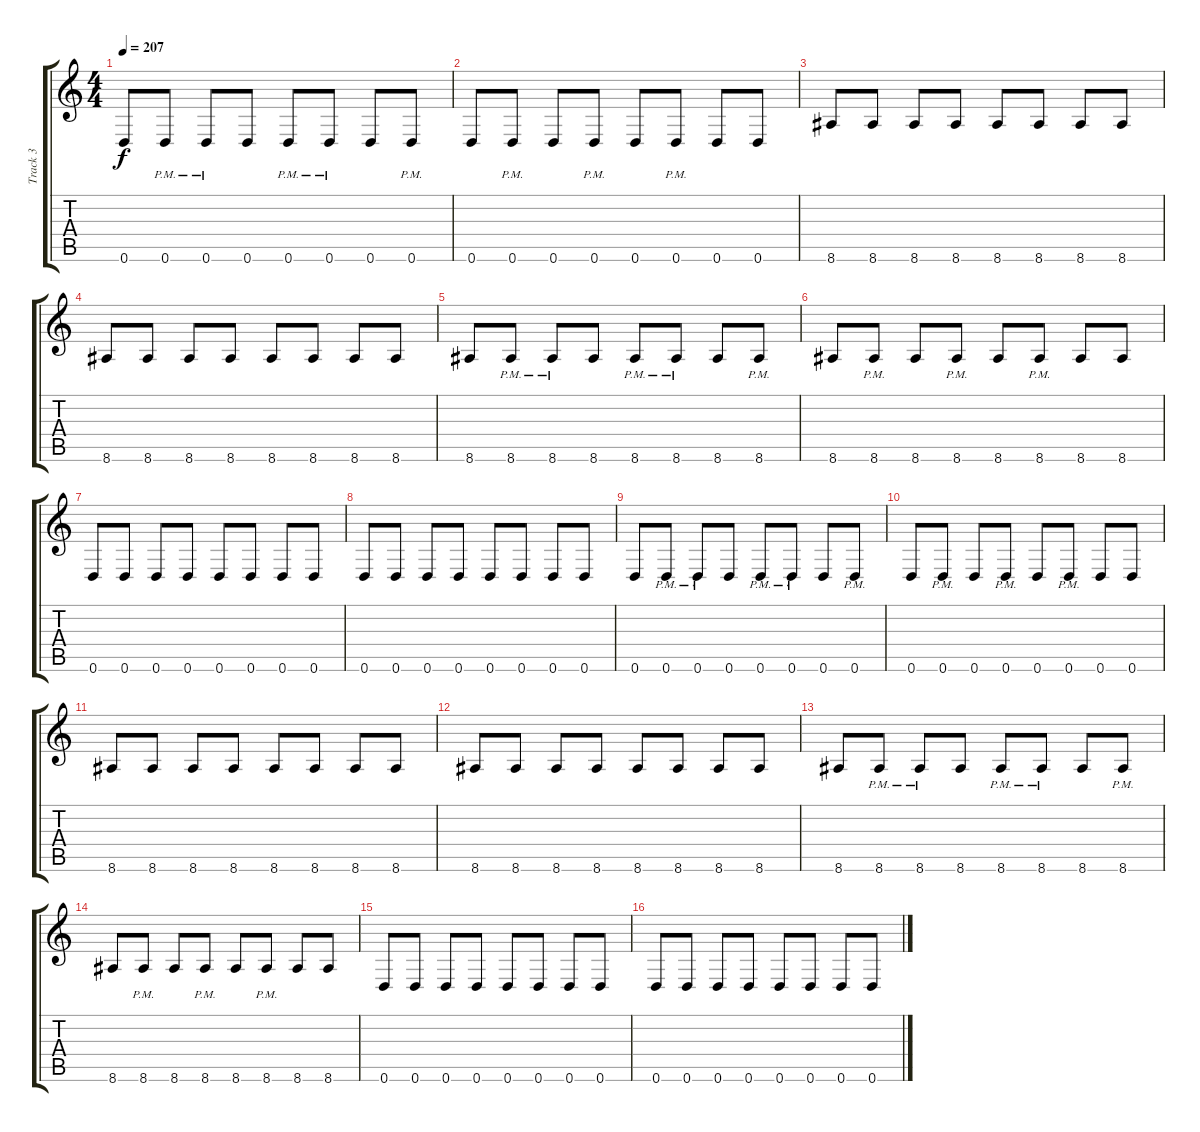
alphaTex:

\track ("Track 3" "Track 3") {instrument electricbasspick}
\staff {score tabs}
\tuning (E4 B3 G3 D3 A2 D2) {hide}
\ts (4 4)
\tempo 207
\clef g2
\ks c
0.6.8{dy f} 0.6{pm}.8 0.6{pm}.8 0.6.8 0.6{pm}.8 0.6{pm}.8 0.6.8 0.6{pm}.8 |
0.6.8 0.6{pm}.8 0.6.8 0.6{pm}.8 0.6.8 0.6{pm}.8 0.6.8 0.6.8 |
8.6.8 8.6.8 8.6.8 8.6.8 8.6.8 8.6.8 8.6.8 8.6.8 |
8.6.8 8.6.8 8.6.8 8.6.8 8.6.8 8.6.8 8.6.8 8.6.8 |
8.6.8 8.6{pm}.8 8.6{pm}.8 8.6.8 8.6{pm}.8 8.6{pm}.8 8.6.8 8.6{pm}.8 |
8.6.8 8.6{pm}.8 8.6.8 8.6{pm}.8 8.6.8 8.6{pm}.8 8.6.8 8.6.8 |
0.6.8 0.6.8 0.6.8 0.6.8 0.6.8 0.6.8 0.6.8 0.6.8 |
0.6.8 0.6.8 0.6.8 0.6.8 0.6.8 0.6.8 0.6.8 0.6.8 |
0.6.8 0.6{pm}.8 0.6{pm}.8 0.6.8 0.6{pm}.8 0.6{pm}.8 0.6.8 0.6{pm}.8 |
0.6.8 0.6{pm}.8 0.6.8 0.6{pm}.8 0.6.8 0.6{pm}.8 0.6.8 0.6.8 |
8.6.8 8.6.8 8.6.8 8.6.8 8.6.8 8.6.8 8.6.8 8.6.8 |
8.6.8 8.6.8 8.6.8 8.6.8 8.6.8 8.6.8 8.6.8 8.6.8 |
8.6.8 8.6{pm}.8 8.6{pm}.8 8.6.8 8.6{pm}.8 8.6{pm}.8 8.6.8 8.6{pm}.8 |
8.6.8 8.6{pm}.8 8.6.8 8.6{pm}.8 8.6.8 8.6{pm}.8 8.6.8 8.6.8 |
0.6.8 0.6.8 0.6.8 0.6.8 0.6.8 0.6.8 0.6.8 0.6.8 |
0.6.8 0.6.8 0.6.8 0.6.8 0.6.8 0.6.8 0.6.8 0.6.8
